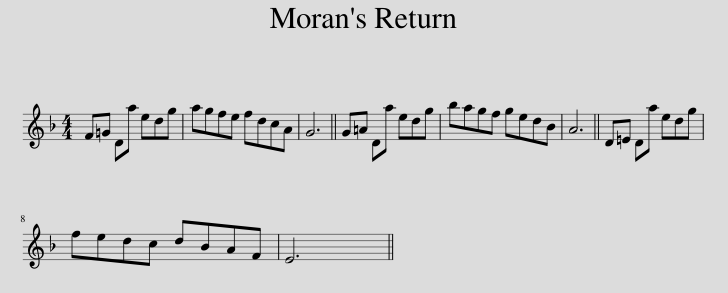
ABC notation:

X:1
L:1/8
M:4/4
I:linebreak $
K:F
V:1 treble
V:1
 F=G Da edg | agfe fdcA | G6 || G=A Da edg | bagf gedB | %5
 A6 || D=E Da edg |$ fedc dBAF | E6 || %9
